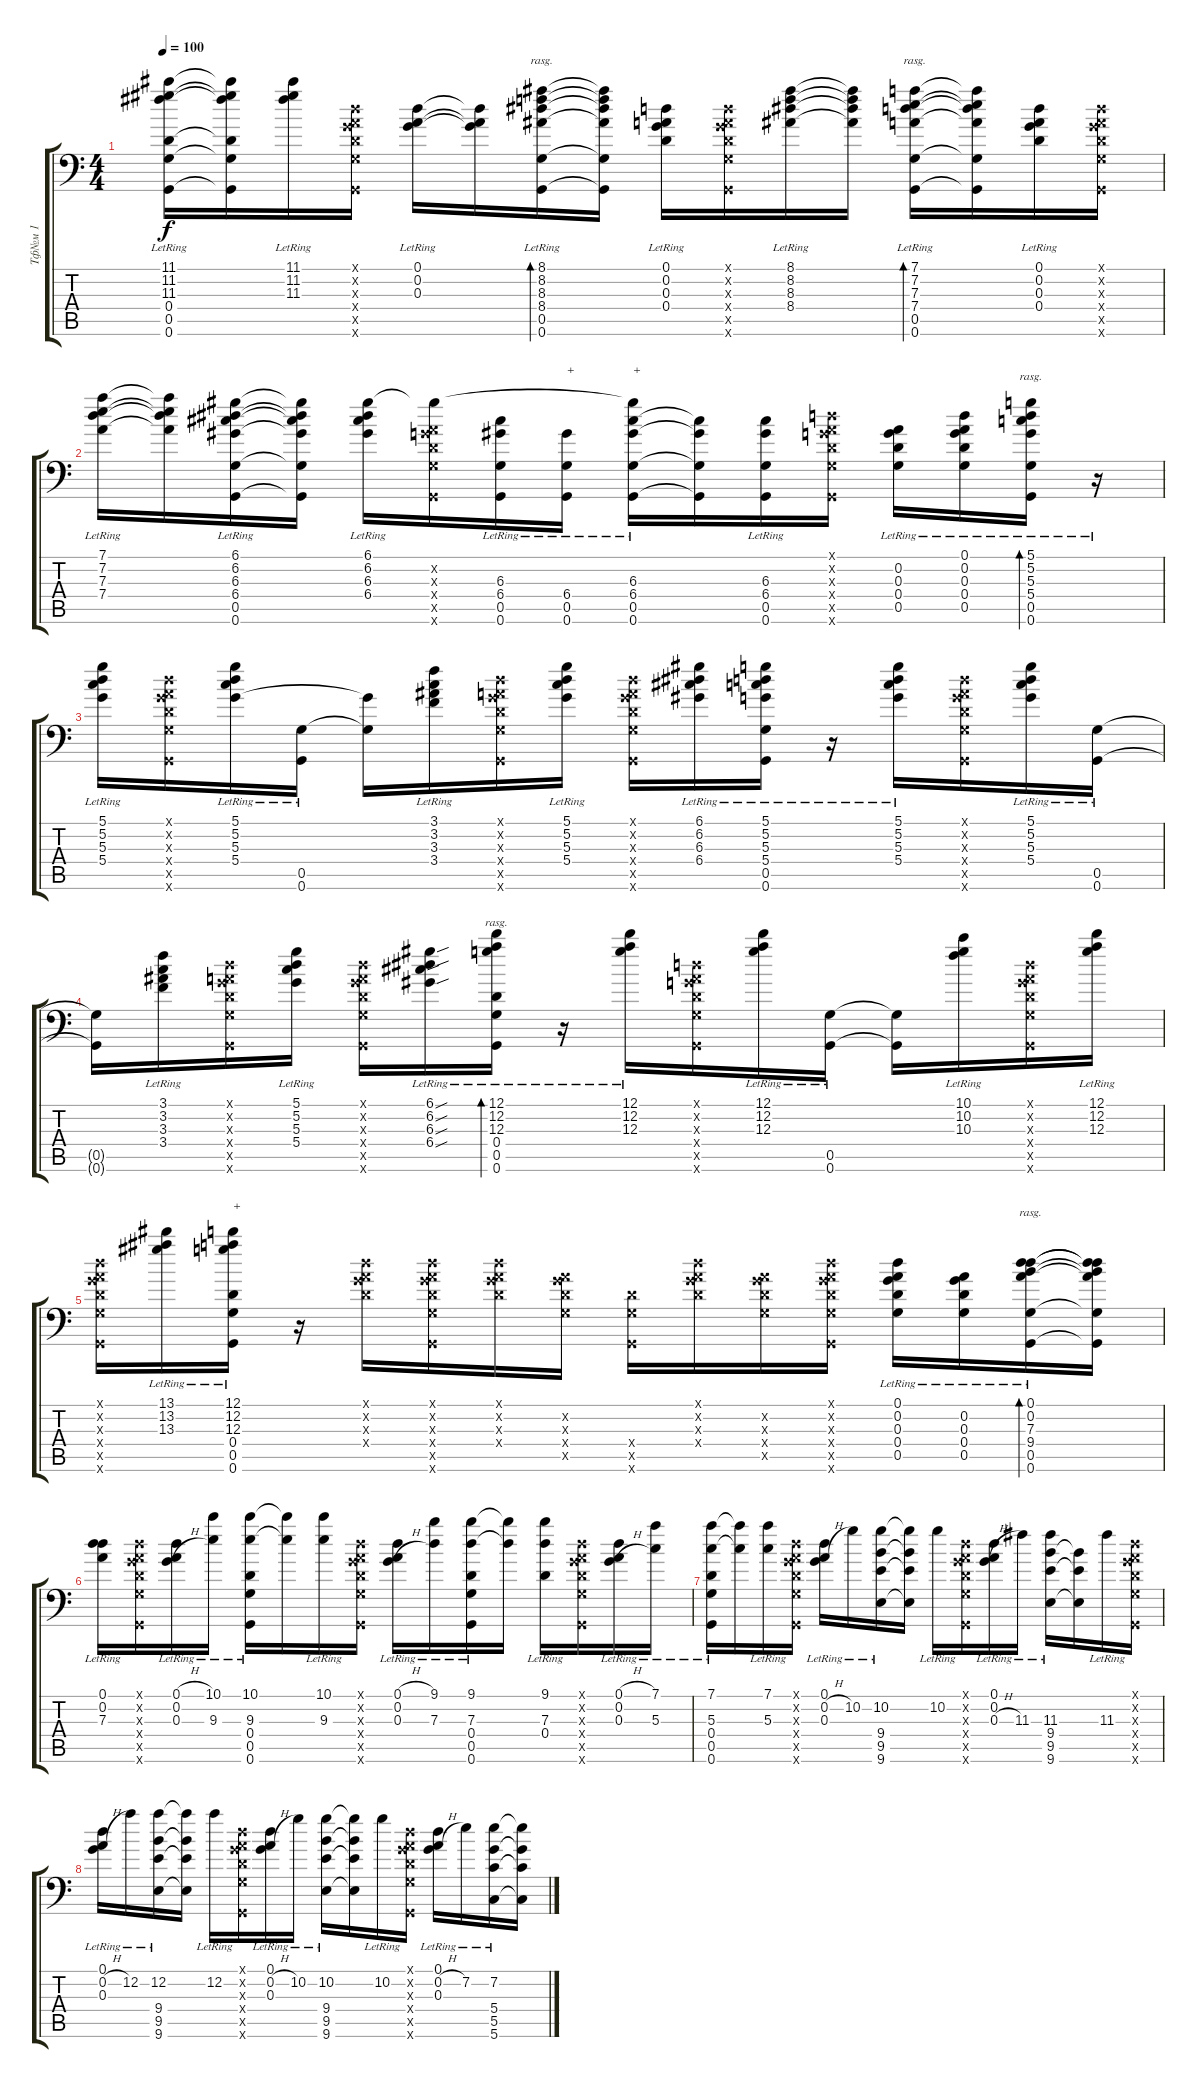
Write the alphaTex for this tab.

\track ("Тф№м 1" "Тф№м 1") {instrument acousticguitarsteel}
\staff {score tabs}
\tuning (D4 A3 G3 D3 G2 G1) {hide}
\ts (4 4)
\tempo 100
\clef f4
\ks c
(11.1{lr} 11.2{lr} 11.3{lr} 0.4{lr} 0.5{lr} 0.6{lr}).16{dy f} (11.1{t} 11.2{t} 11.3{t} 0.4{t} 0.5{t} 0.6{t}).16 (11.1{lr} 11.2{lr} 11.3{lr}).16 (0.1{x} 0.2{x} 0.3{x} 0.4{x} 0.5{x} 0.6{x}).16 (0.1{lr} 0.2{lr} 0.3{lr}).16 (0.1{t} 0.2{t} 0.3{t}).16 (8.1{lr} 8.2{lr} 8.3{lr} 8.4{lr} 0.5{lr} 0.6{lr}).16{bd 60 rasg ii} (8.1{t} 8.2{t} 8.3{t} 8.4{t} 0.5{t} 0.6{t}).16 (0.1{lr} 0.2{lr} 0.3{lr} 0.4{lr}).16 (0.1{x} 0.2{x} 0.3{x} 0.4{x} 0.5{x} 0.6{x}).16 (8.1{lr} 8.2{lr} 8.3{lr} 8.4{lr}).16 (8.1{t} 8.2{t} 8.3{t} 8.4{t}).16 (7.1{lr} 7.2{lr} 7.3{lr} 7.4{lr} 0.5{lr} 0.6{lr}).16{bd 60 rasg ii} (7.1{t} 7.2{t} 7.3{t} 7.4{t} 0.5{t} 0.6{t}).16 (0.1{lr} 0.2{lr} 0.3{lr} 0.4{lr}).16 (0.1{x} 0.2{x} 0.3{x} 0.4{x} 0.5{x} 0.6{x}).16 |
(7.1{lr} 7.2{lr} 7.3{lr} 7.4{lr}).16 (7.1{t} 7.2{t} 7.3{t} 7.4{t}).16 (6.1{lr} 6.2{lr} 6.3{lr} 6.4{lr} 0.5{lr} 0.6{lr}).16 (6.1{t} 6.2{t} 6.3{t} 6.4{t} 0.5{t} 0.6{t}).16 (6.1{lr} 6.2{lr} 6.3{lr} 6.4{lr}).16 (6.1{t} 0.2{x} 0.3{x} 0.4{x} 0.5{x} 0.6{x}).16 (6.3{lr} 6.4{lr} 0.5{lr} 0.6{lr}).16 (6.4{lr} 0.5{lr} 0.6{lr}).16{txt "+"} (6.1{t} 6.3{lr} 6.4{lr} 0.5{lr} 0.6{lr}).16{txt "+"} (6.3{t} 6.4{t} 0.5{t} 0.6{t}).16 (6.3{lr} 6.4{lr} 0.5{lr} 0.6{lr}).16 (0.1{x} 0.2{x} 0.3{x} 0.4{x} 0.5{x} 0.6{x}).16 (0.2{lr} 0.3{lr} 0.4{lr} 0.5{lr}).16 (0.1{lr} 0.2{lr} 0.3{lr} 0.4{lr} 0.5{lr}).16 (5.1{lr} 5.2{lr} 5.3{lr} 5.4{lr} 0.5{lr} 0.6{lr}).16{bd 60 rasg ii} r.16 |
(5.1{lr} 5.2{lr} 5.3{lr} 5.4{lr}).16 (0.1{x} 0.2{x} 0.3{x} 0.4{x} 0.5{x} 0.6{x}).16 (5.1{lr} 5.2{lr} 5.3{lr} 5.4{lr}).16 (0.5{lr} 0.6{lr}).16 (5.4{t} 0.5{t}).16 (3.1{lr} 3.2{lr} 3.3{lr} 3.4{lr}).16 (0.1{x} 0.2{x} 0.3{x} 0.4{x} 0.5{x} 0.6{x}).16 (5.1{lr} 5.2{lr} 5.3{lr} 5.4{lr}).16 (0.1{x} 0.2{x} 0.3{x} 0.4{x} 0.5{x} 0.6{x}).16 (6.1{lr} 6.2{lr} 6.3{lr} 6.4{lr}).16 (5.1{lr} 5.2{lr} 5.3{lr} 5.4{lr} 0.5{lr} 0.6{lr}).16 r.16 (5.1{lr} 5.2{lr} 5.3{lr} 5.4{lr}).16 (0.1{x} 0.2{x} 0.3{x} 0.4{x} 0.5{x} 0.6{x}).16 (5.1{lr} 5.2{lr} 5.3{lr} 5.4{lr}).16 (0.5{lr} 0.6{lr}).16 |
(0.5{t} 0.6{t}).16 (3.1{lr} 3.2{lr} 3.3{lr} 3.4{lr}).16 (0.1{x} 0.2{x} 0.3{x} 0.4{x} 0.5{x} 0.6{x}).16 (5.1{lr} 5.2{lr} 5.3{lr} 5.4{lr}).16 (0.1{x} 0.2{x} 0.3{x} 0.4{x} 0.5{x} 0.6{x}).16 (6.1{sou lr} 6.2{sou lr} 6.3{sou lr} 6.4{sou lr}).16 (12.1{lr} 12.2{lr} 12.3{lr} 0.4{lr} 0.5{lr} 0.6{lr}).16{bd 60 rasg ii} r.16 (12.1{lr} 12.2{lr} 12.3{lr}).16 (0.1{x} 0.2{x} 0.3{x} 0.4{x} 0.5{x} 0.6{x}).16 (12.1{lr} 12.2{lr} 12.3{lr}).16 (0.5{lr} 0.6{lr}).16 (0.5{t} 0.6{t}).16 (10.1{lr} 10.2{lr} 10.3{lr}).16 (0.1{x} 0.2{x} 0.3{x} 0.4{x} 0.5{x} 0.6{x}).16 (12.1{lr} 12.2{lr} 12.3{lr}).16 |
(0.1{x} 0.2{x} 0.3{x} 0.4{x} 0.5{x} 0.6{x}).16 (13.1{lr} 13.2{lr} 13.3{lr}).16 (12.1{lr} 12.2{lr} 12.3{lr} 0.4{lr} 0.5{lr} 0.6{lr}).16{txt "+"} r.16 (0.1{x} 0.2{x} 0.3{x} 0.4{x}).16 (0.1{x} 0.2{x} 0.3{x} 0.4{x} 0.5{x} 0.6{x}).16 (0.1{x} 0.2{x} 0.3{x} 0.4{x}).16 (0.2{x} 0.3{x} 0.4{x} 0.5{x}).16 (0.4{x} 0.5{x} 0.6{x}).16 (0.1{x} 0.2{x} 0.3{x} 0.4{x}).16 (0.2{x} 0.3{x} 0.4{x} 0.5{x}).16 (0.1{x} 0.2{x} 0.3{x} 0.4{x} 0.5{x} 0.6{x}).16 (0.1{lr} 0.2{lr} 0.3{lr} 0.4{lr} 0.5{lr}).16 (0.2{lr} 0.3{lr} 0.4{lr} 0.5{lr}).16 (0.1{lr} 0.2{lr} 7.3{lr} 9.4{lr} 0.5{lr} 0.6{lr}).16{bd 60 rasg ii} (0.1{t} 0.2{t} 7.3{t} 9.4{t} 0.5{t} 0.6{t}).16 |
(0.1{lr} 0.2{lr} 7.3{lr}).16 (0.1{x} 0.2{x} 0.3{x} 0.4{x} 0.5{x} 0.6{x}).16 (0.1{h lr} 0.2{lr} 0.3{h lr}).16 (10.1{lr} 9.3{lr}).16 (10.1{lr} 9.3{lr} 0.4{lr} 0.5{lr} 0.6{lr}).16 (10.1{t} 9.3{t}).16 (10.1{lr} 9.3{lr}).16 (0.1{x} 0.2{x} 0.3{x} 0.4{x} 0.5{x} 0.6{x}).16 (0.1{h lr} 0.2{lr} 0.3{h lr}).16 (9.1{lr} 7.3{lr}).16 (9.1{lr} 7.3{lr} 0.4{lr} 0.5{lr} 0.6{lr}).16 (9.1{t} 7.3{t}).16 (9.1{lr} 7.3{lr} 0.4{lr}).16 (0.1{x} 0.2{x} 0.3{x} 0.4{x} 0.5{x} 0.6{x}).16 (0.1{h lr} 0.2{lr} 0.3{h lr}).16 (7.1{lr} 5.3{lr}).16 |
(7.1{lr} 5.3{lr} 0.4{lr} 0.5{lr} 0.6{lr}).16 (7.1{t} 5.3{t}).16 (7.1{lr} 5.3{lr}).16 (0.1{x} 0.2{x} 0.3{x} 0.4{x} 0.5{x} 0.6{x}).16 (0.1{lr} 0.2{h lr} 0.3{lr}).16 10.2{lr}.16 (10.2{lr} 9.4{lr} 9.5{lr} 9.6{lr}).16 (10.2{t} 9.4{t} 9.5{t} 9.6{t}).16 10.2{lr}.16 (0.1{x} 0.2{x} 0.3{x} 0.4{x} 0.5{x} 0.6{x}).16 (0.1{lr} 0.2{lr} 0.3{h lr}).16 11.3{lr}.16 (11.3{lr} 9.4{lr} 9.5{lr} 9.6{lr}).16 (9.4{t} 9.5{t} 9.6{t}).16 11.3{lr}.16 (0.1{x} 0.2{x} 0.3{x} 0.4{x} 0.5{x} 0.6{x}).16 |
(0.1{lr} 0.2{h lr} 0.3{lr}).16 12.2{lr}.16 (12.2{lr} 9.4{lr} 9.5{lr} 9.6{lr}).16 (12.2{t} 9.4{t} 9.5{t} 9.6{t}).16 12.2{lr}.16 (0.1{x} 0.2{x} 0.3{x} 0.4{x} 0.5{x} 0.6{x}).16 (0.1{lr} 0.2{h lr} 0.3{lr}).16 10.2{lr}.16 (10.2{lr} 9.4{lr} 9.5{lr} 9.6{lr}).16 (10.2{t} 9.4{t} 9.5{t} 9.6{t}).16 10.2{lr}.16 (0.1{x} 0.2{x} 0.3{x} 0.4{x} 0.5{x} 0.6{x}).16 (0.1{lr} 0.2{h lr} 0.3{lr}).16 7.2{lr}.16 (7.2{lr} 5.4{lr} 5.5{lr} 5.6{lr}).16 (7.2{t} 5.4{t} 5.5{t} 5.6{t}).16
